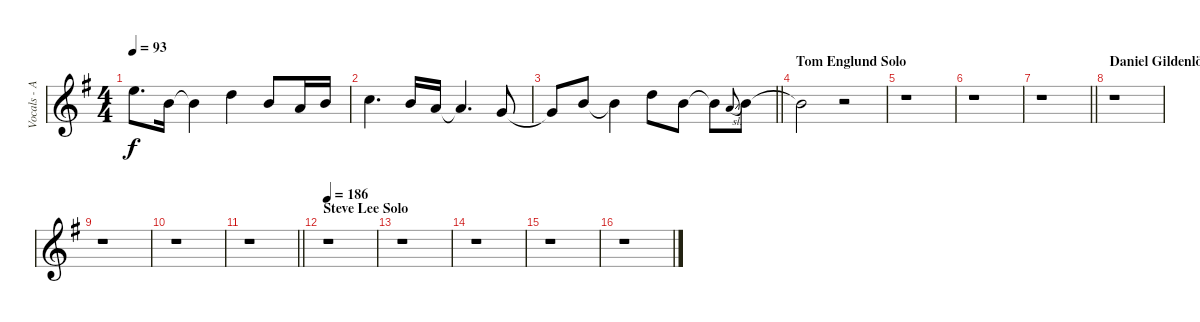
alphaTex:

\track ("Vocals - Anneke Van Giersbergen" "Vocals - A") {instrument frenchhorn}
\staff {score}
\tuning (E5 B4 G4 D4 A3 E3) {hide}
\ts (4 4)
\tempo 93
\clef g2
\ks eminor
0.1.8{d dy f instrument synthvoice} 0.2.16 0.2{t}.4 3.2.4 0.2.8 2.3.16 0.2.16 |
1.2.4{d} 0.2.16 2.3.16 2.3{t}.4{d} 0.3.8 |
\barLineRight lightlight
0.3{t}.8 0.2.8 0.2{t}.4 3.2.8 0.2.8 0.2{t}.8 2.3{sl}.8{gr onbeat} 4.3.8 |
\section ("" "Tom Englund Solo")
4.3{t}.2 r.2 |
r.1 |
r.1 |
\barLineRight lightlight
r.1 |
\section ("" "Daniel Gildenlöw Solo")
r.1 |
r.1 |
r.1 |
\barLineRight lightlight
r.1 |
\section ("" "Steve Lee Solo")
\tempo 186
r.1 |
r.1 |
r.1 |
r.1 |
r.1
